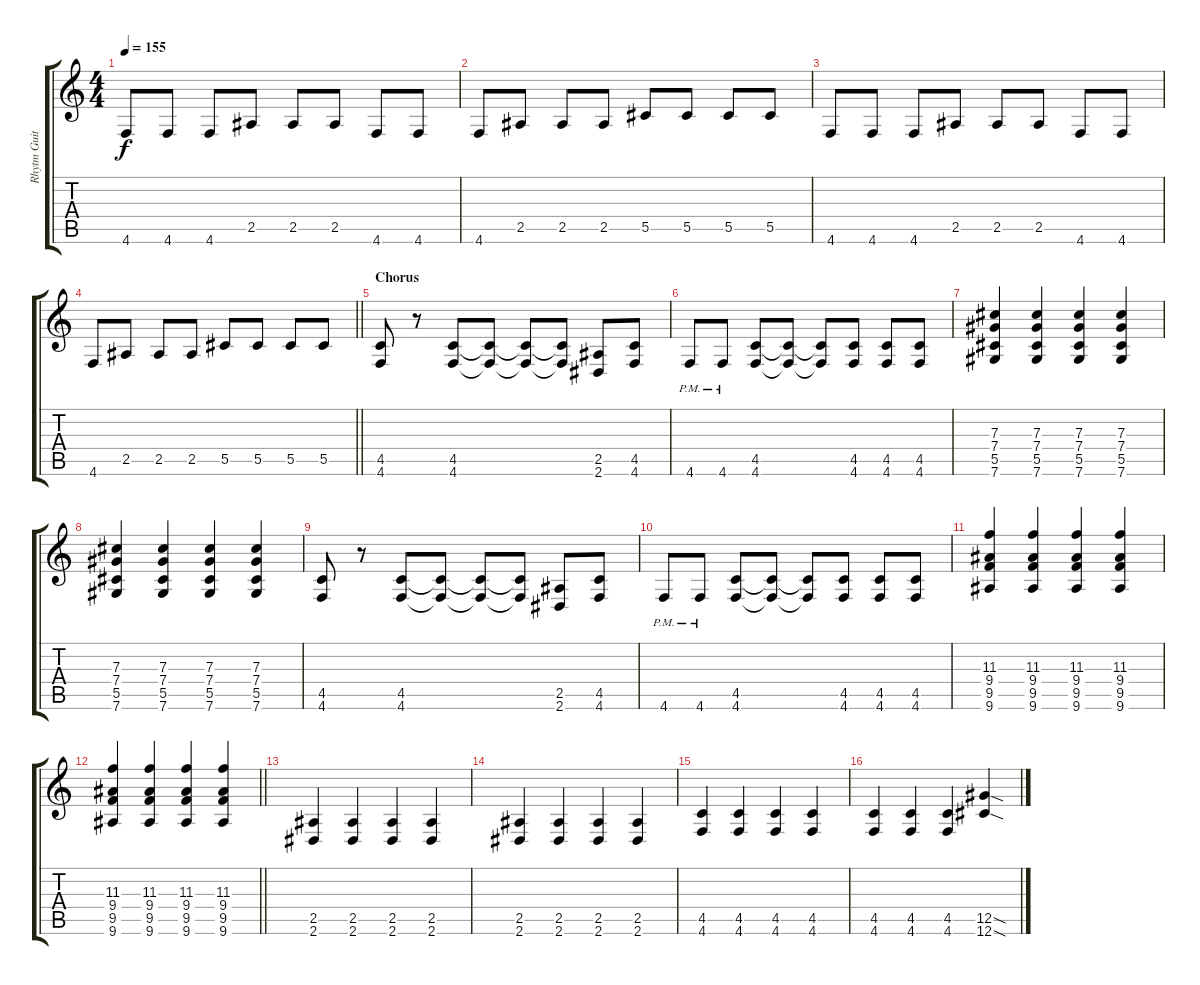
\track ("Rhytm Guitar [L]" "Rhytm Guit") {instrument distortionguitar}
\staff {score tabs}
\tuning (Eb4 Bb3 Gb3 Db3 Ab2 Db2) {hide}
\ts (4 4)
\tempo 155
\clef g2
\ks c
4.6.8{dy f} 4.6.8 4.6.8 2.5.8 2.5.8 2.5.8 4.6.8 4.6.8 |
4.6.8 2.5.8 2.5.8 2.5.8 5.5.8 5.5.8 5.5.8 5.5.8 |
4.6.8 4.6.8 4.6.8 2.5.8 2.5.8 2.5.8 4.6.8 4.6.8 |
\barLineRight lightlight
4.6.8 2.5.8 2.5.8 2.5.8 5.5.8 5.5.8 5.5.8 5.5.8 |
\section ("" "Chorus")
(4.5 4.6).8 r.8 (4.5 4.6).8 (4.5{t} 4.6{t}).8 (4.5{t} 4.6{t}).8 (4.5{t} 4.6{t}).8 (2.5 2.6).8 (4.5 4.6).8 |
4.6{pm}.8 4.6{pm}.8 (4.5 4.6).8 (4.5{t} 4.6{t}).8 (4.5{t} 4.6{t}).8 (4.5 4.6).8 (4.5 4.6).8 (4.5 4.6).8 |
(7.3 7.4 5.5 7.6).4 (7.3 7.4 5.5 7.6).4 (7.3 7.4 5.5 7.6).4 (7.3 7.4 5.5 7.6).4 |
(7.3 7.4 5.5 7.6).4 (7.3 7.4 5.5 7.6).4 (7.3 7.4 5.5 7.6).4 (7.3 7.4 5.5 7.6).4 |
(4.5 4.6).8 r.8 (4.5 4.6).8 (4.5{t} 4.6{t}).8 (4.5{t} 4.6{t}).8 (4.5{t} 4.6{t}).8 (2.5 2.6).8 (4.5 4.6).8 |
4.6{pm}.8 4.6{pm}.8 (4.5 4.6).8 (4.5{t} 4.6{t}).8 (4.5{t} 4.6{t}).8 (4.5 4.6).8 (4.5 4.6).8 (4.5 4.6).8 |
(11.3 9.4 9.5 9.6).4 (11.3 9.4 9.5 9.6).4 (11.3 9.4 9.5 9.6).4 (11.3 9.4 9.5 9.6).4 |
\barLineRight lightlight
(11.3 9.4 9.5 9.6).4 (11.3 9.4 9.5 9.6).4 (11.3 9.4 9.5 9.6).4 (11.3 9.4 9.5 9.6).4 |
(2.5 2.6).4 (2.5 2.6).4 (2.5 2.6).4 (2.5 2.6).4 |
(2.5 2.6).4 (2.5 2.6).4 (2.5 2.6).4 (2.5 2.6).4 |
(4.5 4.6).4 (4.5 4.6).4 (4.5 4.6).4 (4.5 4.6).4 |
(4.5 4.6).4 (4.5 4.6).4 (4.5 4.6).4 (12.5{sod} 12.6{sod}).4
